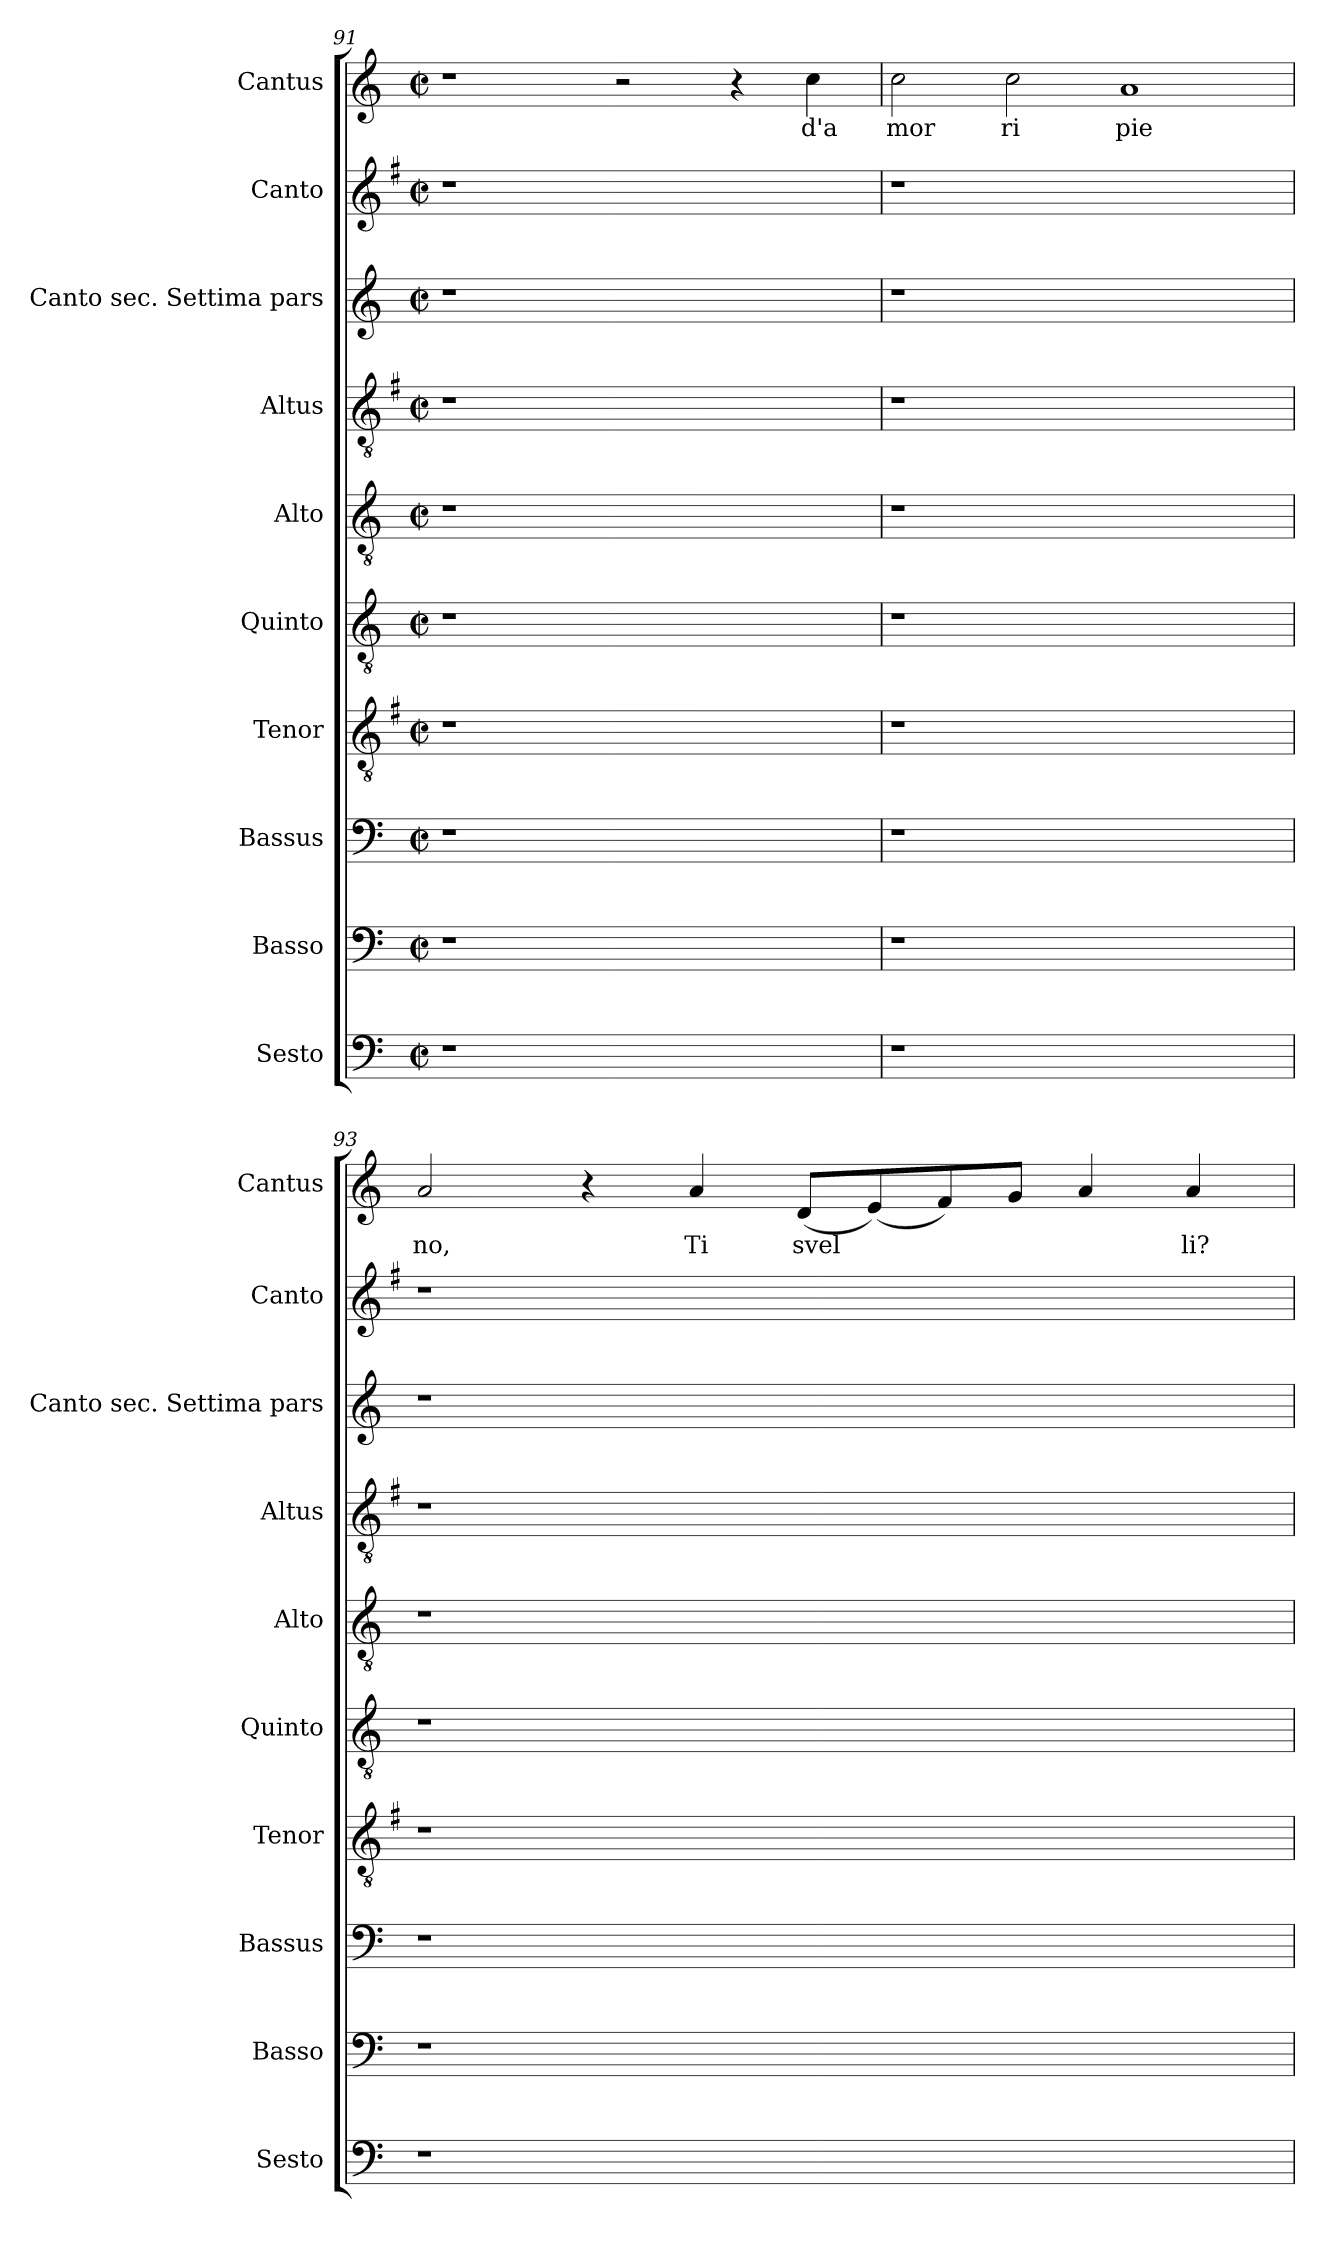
**kern	**kern	**kern	**kern	**kern	**kern	**kern	**kern	**kern	**kern	**text
*part10	*part9	*part8	*part7	*part6	*part5	*part4	*part3	*part2	*part1	*part1
*staff10	*staff9	*staff8	*staff7	*staff6	*staff5	*staff4	*staff3	*staff2	*staff1	*staff1
*I"Sesto	*I"Basso	*I"Bassus	*I"Tenor	*I"Quinto	*I"Alto	*I"Altus	*I"Canto sec. Settima pars	*I"Canto	*I"Cantus	*
*I'Sesto	*I'Basso	*I'Bassus	*I'Tenor	*I'Quinto	*I'Alto	*I'Altus	*I'Canto sec. Settima pars	*I'Canto	*I'Cantus	*
*clefF4	*clefF4	*clefF4	*clefGv2	*clefGv2	*clefGv2	*clefGv2	*clefG2	*clefG2	*clefG2	*
*k[]	*k[]	*k[]	*k[f#]	*k[]	*k[]	*k[f#]	*k[]	*k[f#]	*k[]	*
*C:	*C:	*C:	*G:	*C:	*C:	*G:	*C:	*G:	*C:	*
*M2/2	*M2/2	*M2/2	*M2/2	*M2/2	*M2/2	*M2/2	*M2/2	*M2/2	*M2/2	*
*met(c|)	*met(c|)	*met(c|)	*met(c|)	*met(c|)	*met(c|)	*met(c|)	*met(c|)	*met(c|)	*met(c|)	*
=91	=91	=91	=91	=91	=91	=91	=91	=91	=91	=91
1r	1r	1r	1r	1r	1r	1r	1r	1r	1r	.
1ryy	1ryy	1ryy	1ryy	1ryy	1ryy	1ryy	1ryy	1ryy	2r	.
.	.	.	.	.	.	.	.	.	4r	.
!	!	!	!	!	!	!	!	!	!	!LO:LY:b
.	.	.	.	.	.	.	.	.	4cc\	d'a
=92	=92	=92	=92	=92	=92	=92	=92	=92	=92	=92
!	!	!	!	!	!	!	!	!	!	!LO:LY:b
1r	1r	1r	1r	1r	1r	1r	1r	1r	2cc\	mor
!	!	!	!	!	!	!	!	!	!	!LO:LY:b
.	.	.	.	.	.	.	.	.	2cc\	ri
!	!	!	!	!	!	!	!	!	!	!LO:LY:b
1ryy	1ryy	1ryy	1ryy	1ryy	1ryy	1ryy	1ryy	1ryy	1a	pie
=93	=93	=93	=93	=93	=93	=93	=93	=93	=93	=93
!	!	!	!	!	!	!	!	!	!	!LO:LY:b
1r	1r	1r	1r	1r	1r	1r	1r	1r	2a/	no,
.	.	.	.	.	.	.	.	.	4r	.
!	!	!	!	!	!	!	!	!	!	!LO:LY:b
.	.	.	.	.	.	.	.	.	4a/	Ti
!	!	!	!	!	!	!	!	!	!	!LO:LY:b
1ryy	1ryy	1ryy	1ryy	1ryy	1ryy	1ryy	1ryy	1ryy	(<8d/L	svel
.	.	.	.	.	.	.	.	.	(<8e/)	.
.	.	.	.	.	.	.	.	.	8f/)	.
.	.	.	.	.	.	.	.	.	8g/J	.
.	.	.	.	.	.	.	.	.	4a/	.
!	!	!	!	!	!	!	!	!	!	!LO:LY:b
.	.	.	.	.	.	.	.	.	4a/	li?
=	=	=	=	=	=	=	=	=	=	=
*-	*-	*-	*-	*-	*-	*-	*-	*-	*-	*-
